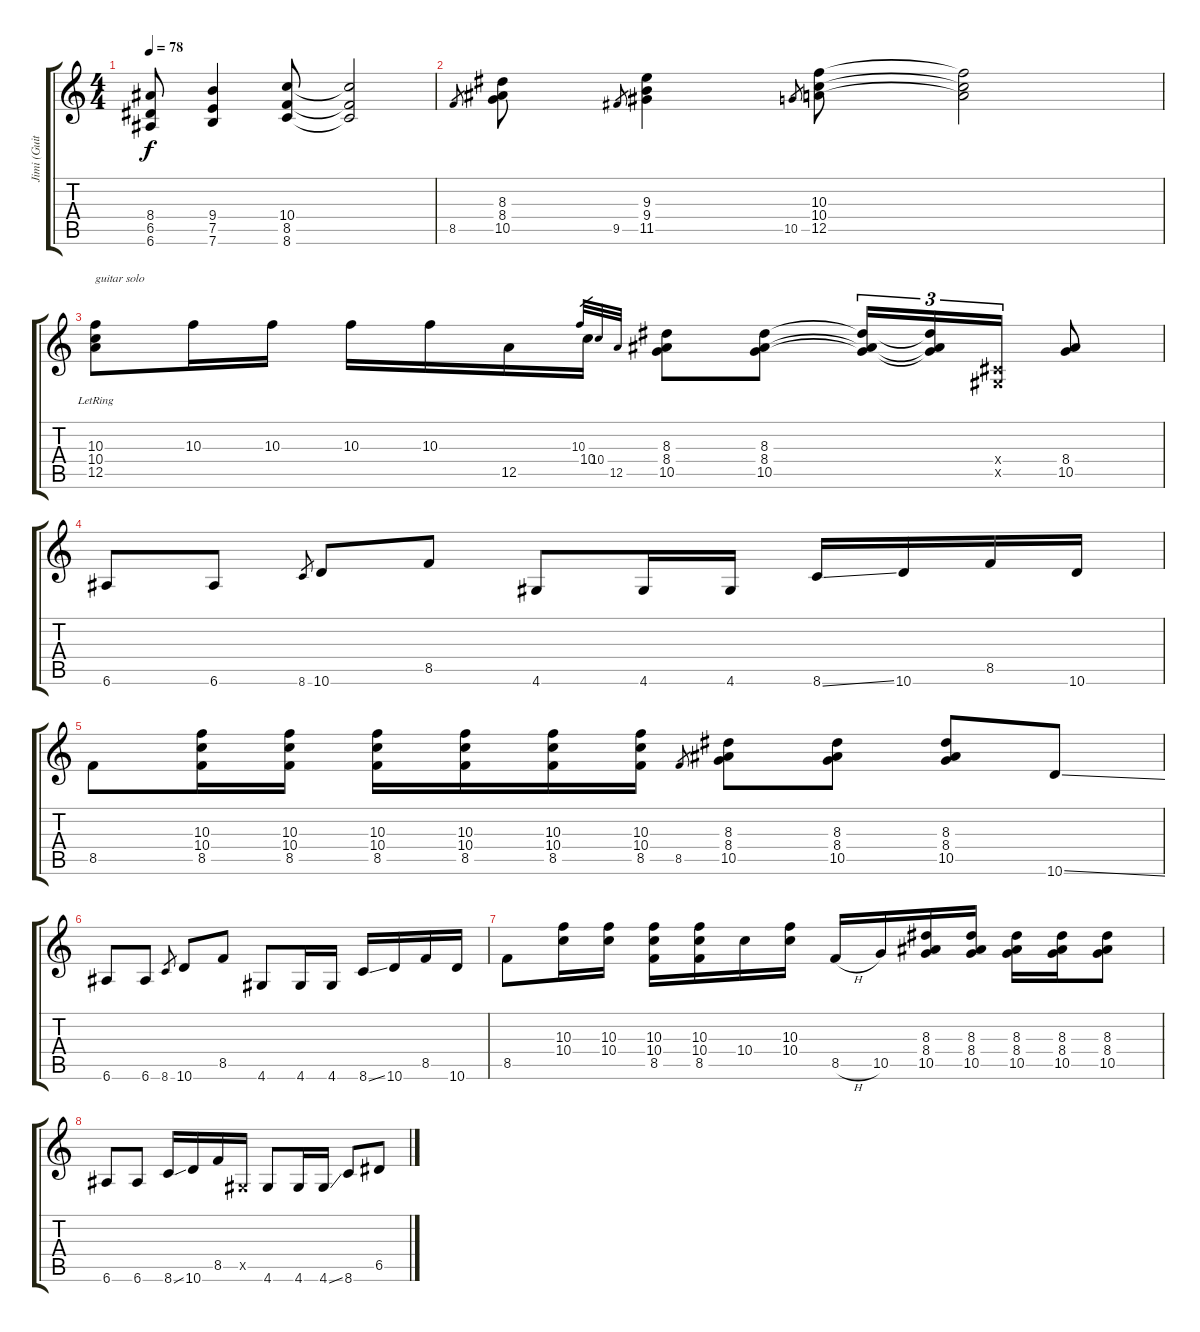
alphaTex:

\track ("Jimi (Guitar 1)" "Jimi (Guit") {instrument electricguitarclean}
\staff {score tabs}
\tuning (E4 B3 G3 D3 A2 E2) {hide}
\ts (4 4)
\tempo 78
\clef g2
\ks c
(8.4 6.5 6.6).8{dy f} (9.4 7.5 7.6).4 (10.4 8.5 8.6).8 (10.4{t} 8.5{t} 8.6{t}).2 |
8.5.8{gr} (8.3 8.4 10.5).8 9.5.8{gr} (9.3 9.4 11.5).4 10.5.8{gr} (10.3 10.4 12.5).8 (10.3{t} 10.4{t} 12.5{t}).2 |
(10.3 10.4{lr} 12.5{lr}).8{txt "guitar solo"} 10.3.16 10.3.16 10.3.16 10.3.16 12.5.16 10.4.16 10.3.32{gr} 10.4.32{gr} 12.5.32{gr} (8.3 8.4 10.5).8 (8.3 8.4 10.5).8 (8.3{t} 8.4{t} 10.5{t}).16{tu (3 2)} (8.3{t} 8.4{t} 10.5{t}).16{tu (3 2)} (-1.4{x} -1.5{x}).16{tu (3 2)} (8.4 10.5).8 |
6.6.8 6.6.8 8.6.8{gr} 10.6.8 8.5.8 4.6.8 4.6.16 4.6.16 8.6{ss}.16 10.6.16 8.5.16 10.6.16 |
8.5.8 (10.3 10.4 8.5).16 (10.3 10.4 8.5).16 (10.3 10.4 8.5).16 (10.3 10.4 8.5).16 (10.3 10.4 8.5).16 (10.3 10.4 8.5).16 8.5.8{gr} (8.3 8.4 10.5).8 (8.3 8.4 10.5).8 (8.3 8.4 10.5).8 10.6{ss}.8 |
6.6.8 6.6.8 8.6.8{gr} 10.6.8 8.5.8 4.6.8 4.6.16 4.6.16 8.6{ss}.16 10.6.16 8.5.16 10.6.16 |
8.5.8 (10.3 10.4).16 (10.3 10.4).16 (10.3 10.4 8.5).16 (10.3 10.4 8.5).16 10.4.16 (10.3 10.4).16 8.5{h}.16 10.5.16 (8.3 8.4 10.5).16 (8.3 8.4 10.5).16 (8.3 8.4 10.5).16 (8.3 8.4 10.5).16 (8.3 8.4 10.5).8 |
6.6.8 6.6.8 8.6{ss}.16 10.6.16 8.5.16 -1.5{x}.16 4.6.8 4.6.16 4.6{ss}.16 8.6.8 6.5.8
